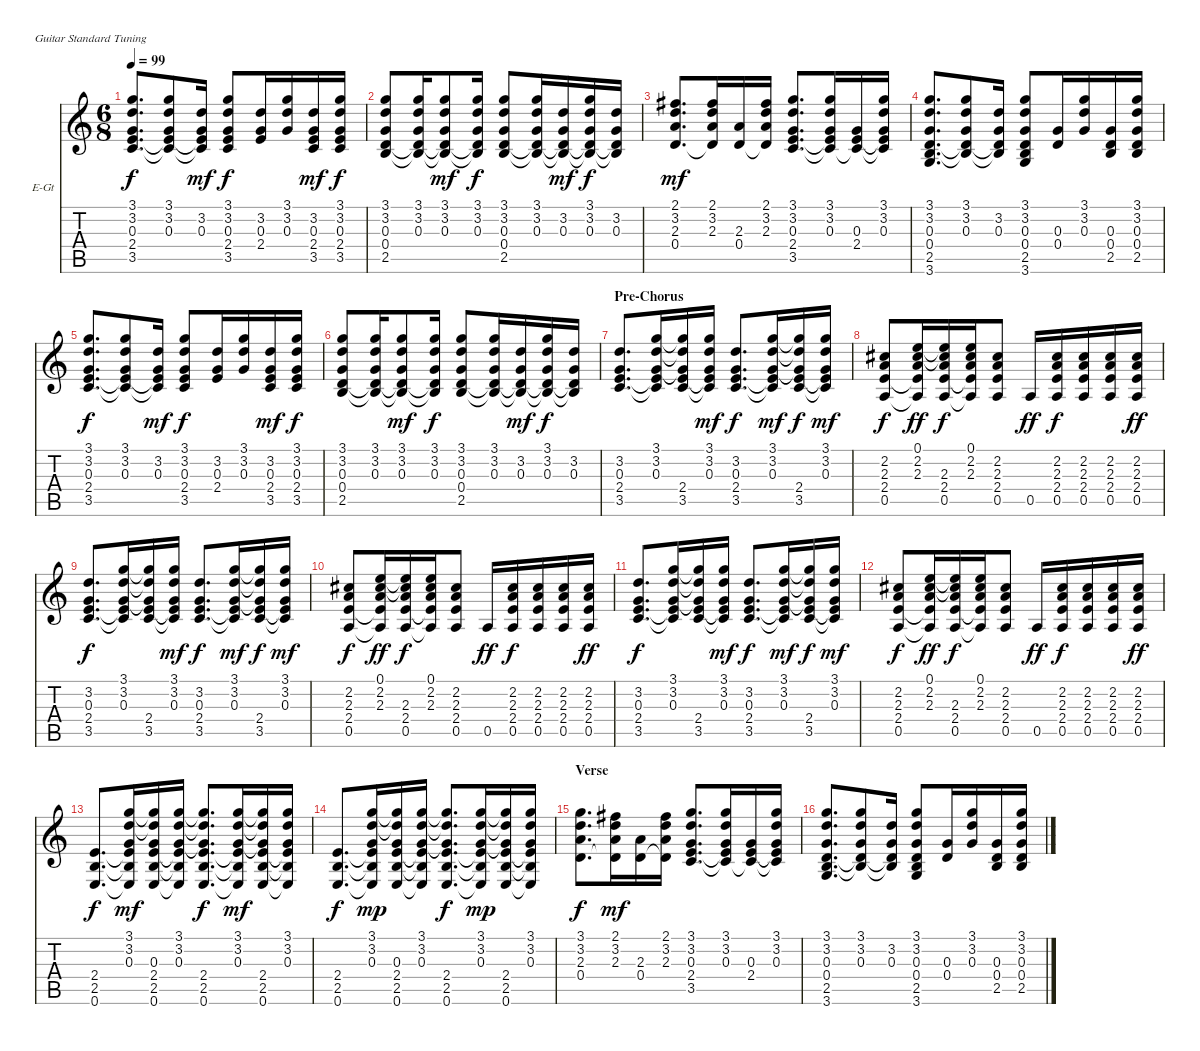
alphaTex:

\defaultSystemsLayout 4
\bracketExtendMode nobrackets
\firstSystemTrackNameOrientation horizontal
\otherSystemsTrackNameOrientation horizontal
\track ("Stone Gossard (Clean)" "E-Gt") {instrument electricguitarclean}
\staff {score tabs}
\tuning (E4 B3 G3 D3 A2 E2)
\ts (6 8)
\tempo 99
\clef g2
\ks c
(3.1 3.2 0.3 2.4 3.5).8{d dy f} (3.1 3.2 0.3 2.4{t} 3.5{t}).8 (3.2 0.3 2.4{t} 3.5{t}).16{dy mf} (3.1 3.2 0.3 2.4 3.5).8{dy f} (3.2 0.3 2.4).16 (3.1 3.2 0.3).16 (3.2 0.3 2.4 3.5).16{dy mf} (3.1 3.2 0.3 2.4 3.5).16{dy f} |
(3.1 3.2 0.3 0.4 2.5).8 (3.1 3.2 0.3 0.4{t} 2.5{t}).16 (3.1 3.2 0.3 0.4{t} 2.5{t}).8{dy mf} (3.1 3.2 0.3 0.4{t} 2.5{t}).16{dy f} (3.1 3.2 0.3 0.4 2.5).8 (3.1 3.2 0.3 0.4{t} 2.5{t}).16 (3.2 0.3 0.4{t} 2.5{t}).16{dy mf} (3.1 3.2 0.3 0.4{t} 2.5{t}).16{dy f} (3.2 0.3 0.4{t} 2.5{t}).16 |
(2.1 3.2 2.3 0.4).8{d dy mf} (2.1 3.2 2.3 0.4{t}).16 (2.3 0.4).16 (2.1 3.2 2.3 0.4{t}).16 (3.1 3.2 0.3 2.4 3.5).8{d} (3.1 3.2 0.3 2.4{t} 3.5{t}).16 (0.3 2.4 3.5{t}).16 (3.1 3.2 0.3 2.4{t} 3.5{t}).16 |
(3.1 3.2 0.3 0.4 2.5 3.6).8{d} (3.1 3.2 0.3 0.4{t} 2.5{t}).8 (3.2 0.3 0.4{t} 2.5{t}).16 (3.1 3.2 0.3 0.4 2.5 3.6).8 (0.3 0.4).16 (3.1 3.2 0.3).16 (0.3 0.4 2.5).16 (3.1 3.2 0.3 0.4 2.5).16 |
(3.1 3.2 0.3 2.4 3.5).8{d dy f} (3.1 3.2 0.3 2.4{t} 3.5{t}).8 (3.2 0.3 2.4{t} 3.5{t}).16{dy mf} (3.1 3.2 0.3 2.4 3.5).8{dy f} (3.2 0.3 2.4).16 (3.1 3.2 0.3).16 (3.2 0.3 2.4 3.5).16{dy mf} (3.1 3.2 0.3 2.4 3.5).16{dy f} |
(3.1 3.2 0.3 0.4 2.5).8 (3.1 3.2 0.3 0.4{t} 2.5{t}).16 (3.1 3.2 0.3 0.4{t} 2.5{t}).8{dy mf} (3.1 3.2 0.3 0.4{t} 2.5{t}).16{dy f} (3.1 3.2 0.3 0.4 2.5).8 (3.1 3.2 0.3 0.4{t} 2.5{t}).16 (3.2 0.3 0.4{t} 2.5{t}).16{dy mf} (3.1 3.2 0.3 0.4{t} 2.5{t}).16{dy f} (3.2 0.3 0.4{t} 2.5{t}).16 |
\section ("" "Pre-Chorus")
(3.2 0.3 2.4 3.5).8{d} (3.1 3.2 0.3 2.4{t} 3.5{t}).16 (3.1{t} 3.2{t} 0.3{t} 2.4 3.5).16 (3.1 3.2 0.3 2.4{t} 3.5{t}).16{dy mf} (3.2 0.3 2.4 3.5).8{d dy f} (3.1 3.2 0.3 2.4{t} 3.5{t}).16{dy mf} (3.1{t} 3.2{t} 0.3{t} 2.4 3.5).16{dy f} (3.1 3.2 0.3 2.4{t} 3.5{t}).16{dy mf} |
(2.2 2.3 2.4 0.5).8{dy f} (0.1 2.2 2.3 2.4{t} 0.5{t}).16{dy ff} (0.1{t} 2.2{t} 2.3 2.4 0.5).16{dy f} (0.1 2.2 2.3 2.4{t} 0.5{t}).16 (2.2 2.3 2.4 0.5).8 0.5.16{dy ff} (2.2 2.3 2.4 0.5).16{dy f} (2.2 2.3 2.4 0.5).16 (2.2 2.3 2.4 0.5).16 (2.2 2.3 2.4 0.5).16{dy ff} |
(3.2 0.3 2.4 3.5).8{d dy f} (3.1 3.2 0.3 2.4{t} 3.5{t}).16 (3.1{t} 3.2{t} 0.3{t} 2.4 3.5).16 (3.1 3.2 0.3 2.4{t} 3.5{t}).16{dy mf} (3.2 0.3 2.4 3.5).8{d dy f} (3.1 3.2 0.3 2.4{t} 3.5{t}).16{dy mf} (3.1{t} 3.2{t} 0.3{t} 2.4 3.5).16{dy f} (3.1 3.2 0.3 2.4{t} 3.5{t}).16{dy mf} |
(2.2 2.3 2.4 0.5).8{dy f} (0.1 2.2 2.3 2.4{t} 0.5{t}).16{dy ff} (0.1{t} 2.2{t} 2.3 2.4 0.5).16{dy f} (0.1 2.2 2.3 2.4{t} 0.5{t}).16 (2.2 2.3 2.4 0.5).8 0.5.16{dy ff} (2.2 2.3 2.4 0.5).16{dy f} (2.2 2.3 2.4 0.5).16 (2.2 2.3 2.4 0.5).16 (2.2 2.3 2.4 0.5).16{dy ff} |
(3.2 0.3 2.4 3.5).8{d dy f} (3.1 3.2 0.3 2.4{t} 3.5{t}).16 (3.1{t} 3.2{t} 0.3{t} 2.4 3.5).16 (3.1 3.2 0.3 2.4{t} 3.5{t}).16{dy mf} (3.2 0.3 2.4 3.5).8{d dy f} (3.1 3.2 0.3 2.4{t} 3.5{t}).16{dy mf} (3.1{t} 3.2{t} 0.3{t} 2.4 3.5).16{dy f} (3.1 3.2 0.3 2.4{t} 3.5{t}).16{dy mf} |
(2.2 2.3 2.4 0.5).8{dy f} (0.1 2.2 2.3 2.4{t} 0.5{t}).16{dy ff} (0.1{t} 2.2{t} 2.3 2.4 0.5).16{dy f} (0.1 2.2 2.3 2.4{t} 0.5{t}).16 (2.2 2.3 2.4 0.5).8 0.5.16{dy ff} (2.2 2.3 2.4 0.5).16{dy f} (2.2 2.3 2.4 0.5).16 (2.2 2.3 2.4 0.5).16 (2.2 2.3 2.4 0.5).16{dy ff} |
(2.4 2.5 0.6).8{d dy f} (3.1 3.2 0.3 2.4{t} 2.5{t} 0.6{t}).16{dy mf} (3.1{t} 3.2{t} 0.3 2.4 2.5 0.6).16 (3.1 3.2 0.3 2.4{t} 2.5{t} 0.6{t}).16 (3.1{t} 3.2{t} 0.3{t} 2.4 2.5 0.6).8{d dy f} (3.1 3.2 0.3 2.4{t} 2.5{t} 0.6{t}).16{dy mf} (3.1{t} 3.2{t} 0.3{t} 2.4 2.5 0.6).16 (3.1 3.2 0.3 2.4{t} 2.5{t} 0.6{t}).16 |
(2.4 2.5 0.6).8{d dy f} (3.1 3.2 0.3 2.4{t} 2.5{t} 0.6{t}).16{dy mp} (3.1{t} 3.2{t} 0.3 2.4 2.5 0.6).16 (3.1 3.2 0.3 2.4{t} 2.5{t} 0.6{t}).16 (3.1{t} 3.2{t} 0.3{t} 2.4 2.5 0.6).8{d dy f} (3.1 3.2 0.3 2.4{t} 2.5{t} 0.6{t}).16{dy mp} (3.1{t} 3.2{t} 0.3{t} 2.4 2.5 0.6).16 (3.1 3.2 0.3 2.4{t} 2.5{t} 0.6{t}).16 |
\section ("" "Verse")
(3.1 3.2 2.3 0.4).8{d dy f} (2.1 3.2 2.3 0.4{t}).16{dy mf} (2.3 0.4).16 (2.1 3.2 2.3 0.4{t}).16 (3.1 3.2 0.3 2.4 3.5).8{d} (3.1 3.2 0.3 2.4{t} 3.5{t}).16 (0.3 2.4 3.5{t}).16 (3.1 3.2 0.3 2.4{t} 3.5{t}).16 |
(3.1 3.2 0.3 0.4 2.5 3.6).8{d} (3.1 3.2 0.3 0.4{t} 2.5{t}).8 (3.2 0.3 0.4{t} 2.5{t}).16 (3.1 3.2 0.3 0.4 2.5 3.6).8 (0.3 0.4).16 (3.1 3.2 0.3).16 (0.3 0.4 2.5).16 (3.1 3.2 0.3 0.4 2.5).16
